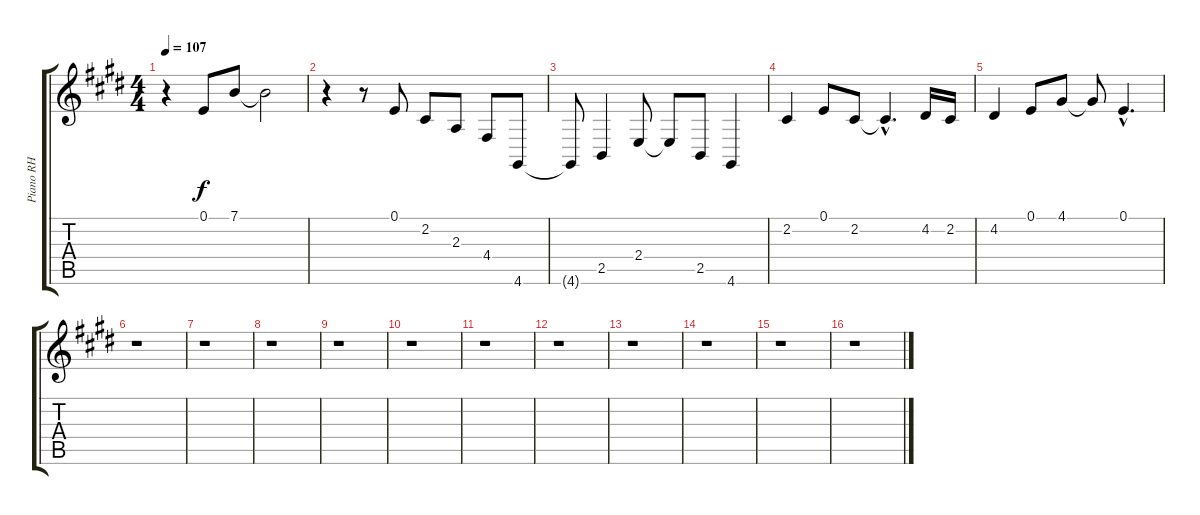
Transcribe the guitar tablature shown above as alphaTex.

\track ("Piano RH" "Piano RH") {instrument acousticgrandpiano}
\staff {score tabs}
\tuning (E4 B3 G3 D3 A2 E2) {hide}
\ts (4 4)
\tempo 107
\clef g2
\ks c#minor
r.4{dy f} 0.1.8 7.1.8 7.1{t}.2 |
r.4 r.8 0.1.8 2.2.8 2.3.8 4.4.8 4.6.8 |
4.6{t}.8 2.5.4 2.4.8 2.4{t}.8 2.5.8 4.6.4 |
2.2.4 0.1.8 2.2.8 2.2{hac t}.4{d} 4.2.16 2.2.16 |
4.2.4 0.1.8 4.1.8 4.1{t}.8 0.1{hac}.4{d} |
r.1 |
r.1 |
r.1 |
r.1 |
r.1 |
r.1 |
r.1 |
r.1 |
r.1 |
r.1 |
r.1
